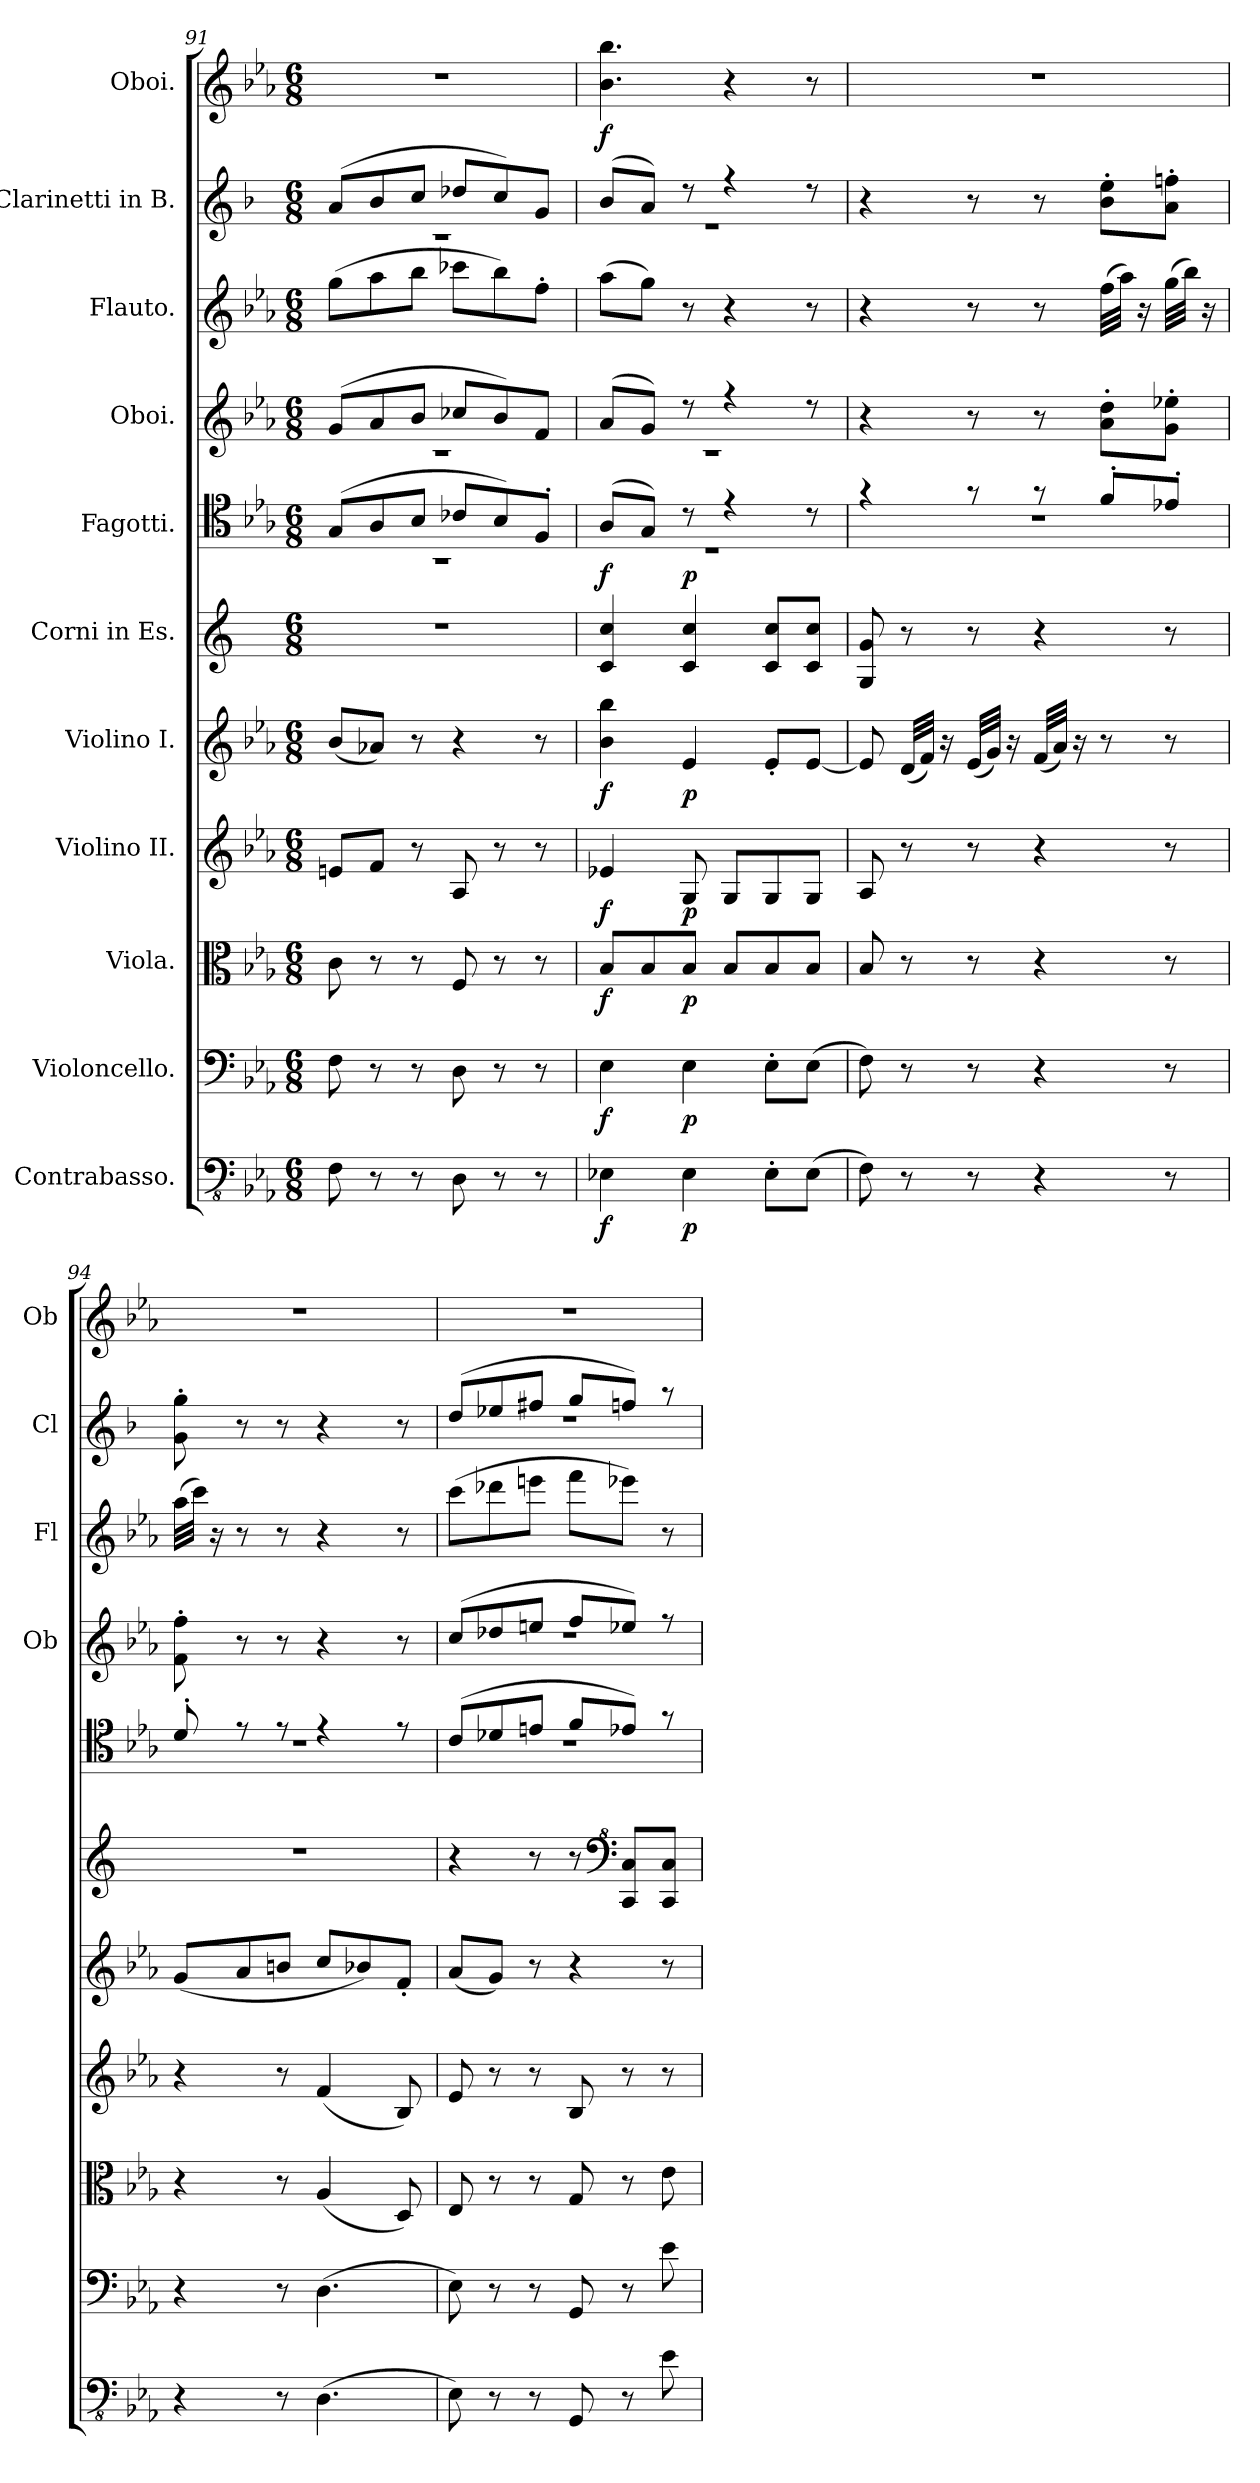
**kern	**dynam	**kern	**dynam	**kern	**dynam	**kern	**dynam	**kern	**dynam	**kern	**text	**dynam	**kern	**kern	**text	**kern	**kern	**kern	**dynam
*part11	*part11	*part10	*part10	*part9	*part9	*part8	*part8	*part7	*part7	*part6	*part6	*part6	*part5	*part4	*part4	*part3	*part2	*part1	*part1
*staff11	*staff11	*staff10	*staff10	*staff9	*staff9	*staff8	*staff8	*staff7	*staff7	*staff6	*staff6	*staff6	*staff5	*staff4	*staff4	*staff3	*staff2	*staff1	*staff1
*I"Contrabasso.	*	*I"Violoncello.	*	*I"Viola.	*	*I"Violino II.	*	*I"Violino I.	*	*I"Corni in Es.	*	*	*I"Fagotti.	*I"Oboi.	*	*I"Flauto.	*I"Clarinetti in B.	*I"Oboi.	*
*	*	*	*	*	*	*	*	*	*	*	*	*	*	*I'Ob	*	*I'Fl	*I'Cl	*I'Ob	*
*clefFv4	*	*clefF4	*	*clefC3	*	*clefG2	*	*clefG2	*	*clefG2	*	*	*clefC4	*clefG2	*	*clefG2	*clefG2	*clefG2	*
*	*	*	*	*	*	*	*	*	*	*ITrd5c9	*	*	*	*	*	*	*ITrd1c2	*	*
*k[b-e-a-]	*	*k[b-e-a-]	*	*k[b-e-a-]	*	*k[b-e-a-]	*	*k[b-e-a-]	*	*k[b-e-a-]	*	*	*k[b-e-a-]	*k[b-e-a-]	*	*k[b-e-a-]	*k[b-e-a-]	*k[b-e-a-]	*
*M6/8	*	*M6/8	*	*M6/8	*	*M6/8	*	*M6/8	*	*M6/8	*	*	*M6/8	*M6/8	*	*M6/8	*M6/8	*M6/8	*
=91	=91	=91	=91	=91	=91	=91	=91	=91	=91	=91	=91	=91	=91	=91	=91	=91	=91	=91	=91
*	*	*	*	*	*	*	*	*	*	*	*	*	*^	*^	*	*	*^	*	*
8FF\	.	8F\	.	8c\	.	8en/L	.	(<8b-/L	.	2.r	.	.	(>8G/L	2.r	(>8g/L	2.r	.	(>8gg\L	(>8g/L	2.r	2.r	.
8r	.	8r	.	8r	.	8f/J	.	8a-X/J)	.	.	.	.	8A-/	.	8a-/	.	.	8aa-\	8a-/	.	.	.
8r	.	8r	.	8r	.	8r	.	8r	.	.	.	.	8B-/J	.	8b-/J	.	.	8bb-\J	8b-/J	.	.	.
8DD\	.	8D\	.	8F/	.	8A-/	.	4r	.	.	.	.	8c-X/L	.	8cc-X/L	.	.	8ccc-X\L	8cc-X/L	.	.	.
8r	.	8r	.	8r	.	8r	.	.	.	.	.	.	8B-/)	.	8b-/)	.	.	8bb-\)	8b-/)	.	.	.
8r	.	8r	.	8r	.	8r	.	8r	.	.	.	.	8F'/J	.	8f/J	.	.	8ff'\J	8f/J	.	.	.
=92	=92	=92	=92	=92	=92	=92	=92	=92	=92	=92	=92	=92	=92	=92	=92	=92	=92	=92	=92	=92	=92	=92
!	!LO:DY:b	!	!LO:DY:b	!	!LO:DY:b	!	!LO:DY:b	!	!LO:DY:b	!	!	!LO:DY:b	!	!	!	!	!	!	!	!	!	!LO:DY:b
4EE-X\	f	4E-\	f	8B-/L	f	4e-X/	f	4b-\ 4bb-\	f	4E-/ 4e-/	.	f	(>8A-/L	2.r	(>8a-/L	2.r	.	(>8aa-\L	(>8a-/L	2.r	4.b-\ 4.bb-\	f
.	.	.	.	8B-/	.	.	.	.	.	.	.	.	8G/J)	.	8g/J)	.	.	8gg\J)	8g/J)	.	.	.
!	!LO:DY:b	!	!LO:DY:b	!	!LO:DY:b	!	!LO:DY:b	!	!LO:DY:b	!	!	!LO:DY:b	!	!	!	!	!	!	!	!	!	!
4EE-\	p	4E-\	p	8B-/J	p	8G/	p	4e-/	p	4E-/ 4e-/	.	p	8r	.	8r	.	.	8r	8r	.	.	.
.	.	.	.	8B-/L	.	8G/L	.	.	.	.	.	.	4r	.	4r	.	.	4r	4r	.	4r	.
8EE-'\L	.	8E-'\L	.	8B-/	.	8G/	.	8e-'/L	.	8E-/ 8e-/L	.	.	.	.	.	.	.	.	.	.	.	.
(>8EE-\J	.	(>8E-\J	.	8B-/J	.	8G/J	.	[8e-/J	.	8E-/ 8e-/J	.	.	8r	.	8r	.	.	8r	8r	.	8r	.
*	*	*	*	*	*	*	*	*	*	*	*	*	*	*	*v	*v	*	*	*v	*v	*	*
=93	=93	=93	=93	=93	=93	=93	=93	=93	=93	=93	=93	=93	=93	=93	=93	=93	=93	=93	=93	=93
8FF\)	.	8F\)	.	8B-/	.	8A-/	.	8e-/]	.	8BB-/ 8B-/	.	.	4r	2.rc	4r	.	4r	4r	2.r	.
8r	.	8r	.	8r	.	8r	.	(<32d/LLL	.	8r	.	.	.	.	.	.	.	.	.	.
.	.	.	.	.	.	.	.	32f/JJJ)	.	.	.	.	.	.	.	.	.	.	.	.
.	.	.	.	.	.	.	.	16r	.	.	.	.	.	.	.	.	.	.	.	.
8r	.	8r	.	8r	.	8r	.	(<32e-/LLL	.	8r	.	.	8r	.	8r	.	8r	8r	.	.
.	.	.	.	.	.	.	.	32g/JJJ)	.	.	.	.	.	.	.	.	.	.	.	.
.	.	.	.	.	.	.	.	16r	.	.	.	.	.	.	.	.	.	.	.	.
4r	.	4r	.	4r	.	4r	.	(<32f/LLL	.	4r	.	.	8r	.	8r	.	8r	8r	.	.
.	.	.	.	.	.	.	.	32a-/JJJ)	.	.	.	.	.	.	.	.	.	.	.	.
.	.	.	.	.	.	.	.	16r	.	.	.	.	.	.	.	.	.	.	.	.
.	.	.	.	.	.	.	.	8r	.	.	.	.	8f'/L	.	8a-\' 8dd\'L	.	(>32ff\LLL	8a-\' 8dd\'L	.	.
.	.	.	.	.	.	.	.	.	.	.	.	.	.	.	.	.	32aa-\JJJ)	.	.	.
.	.	.	.	.	.	.	.	.	.	.	.	.	.	.	.	.	16r	.	.	.
8r	.	8r	.	8r	.	8r	.	8r	.	8r	.	.	8e-X'/J	.	8g\' 8ee-X\'J	.	(>32gg\LLL	8g\' 8ee-X\'J	.	.
.	.	.	.	.	.	.	.	.	.	.	.	.	.	.	.	.	32bb-\JJJ)	.	.	.
.	.	.	.	.	.	.	.	.	.	.	.	.	.	.	.	.	16r	.	.	.
=94	=94	=94	=94	=94	=94	=94	=94	=94	=94	=94	=94	=94	=94	=94	=94	=94	=94	=94	=94	=94
4r	.	4r	.	4r	.	4r	.	(<8g/L	.	2.r	.	.	8d'/	2.rc	8f\' 8ff\'	.	(>32aa-\LLL	8f\' 8ff\'	2.r	.
.	.	.	.	.	.	.	.	.	.	.	.	.	.	.	.	.	32ccc\JJJ)	.	.	.
.	.	.	.	.	.	.	.	.	.	.	.	.	.	.	.	.	16r	.	.	.
.	.	.	.	.	.	.	.	8a-/	.	.	.	.	8r	.	8r	.	8r	8r	.	.
8r	.	8r	.	8r	.	8r	.	8bn/J	.	.	.	.	8r	.	8r	.	8r	8r	.	.
(>4.DD\	.	(>4.D\	.	(<4A-/	.	(<4f/	.	8cc/L	.	.	.	.	4r	.	4r	.	4r	4r	.	.
.	.	.	.	.	.	.	.	8b-X/)	.	.	.	.	.	.	.	.	.	.	.	.
.	.	.	.	8D/)	.	8B-/)	.	8f'/J	.	.	.	.	8r	.	8r	.	8r	8r	.	.
=95	=95	=95	=95	=95	=95	=95	=95	=95	=95	=95	=95	=95	=95	=95	=95	=95	=95	=95	=95	=95
!	!	!	!	!	!	!	!	!	!	!	!	!	!	!	!	!LO:LY:b	!	!	!	!
*	*	*	*	*	*	*	*	*	*	*	*	*	*	*	*^	*	*	*^	*	*
8EE-\)	.	8E-\)	.	8E-/	.	8e-/	.	(<8a-/L	.	4r	.	.	(>8c/L	2.rc	(>8cc/L	2.rdd	.	(>8ccc\L	(>8cc/L	2.rdd	2.r	.
8r	.	8r	.	8r	.	8r	.	8g/J)	.	.	.	.	8d-X/	.	8dd-X/	.	.	8ddd-X\	8dd-X/	.	.	.
8r	.	8r	.	8r	.	8r	.	8r	.	8r	.	.	8en/J	.	8een/J	.	.	8eeen\J	8een/J	.	.	.
8GGG/	.	8GG/	.	8G/	.	8B-/	.	4r	.	8r	.	.	8f/L	.	8ff/L	.	.	8fff\L	8ff/L	.	.	.
*	*	*	*	*	*	*	*	*	*	*clefF^4	*	*	*	*	*	*	*	*	*	*	*	*
!	!	!	!	!	!	!	!	!	!	!	!LO:LY:b	!	!	!	!	!	!	!	!	!	!	!
8r	.	8r	.	8r	.	8r	.	.	.	8EE-/ 8E-/L	.	.	8e-X/J)	.	8ee-X/J)	.	.	8eee-X\J)	8ee-X/J)	.	.	.
8E-\	.	8e-\	.	8e-\	.	8r	.	8r	.	8EE-/ 8E-/J	.	.	8r	.	8r	.	.	8r	8r	.	.	.
*	*	*	*	*	*	*	*	*	*	*	*	*	*v	*v	*	*	*	*	*v	*v	*	*
*	*	*	*	*	*	*	*	*	*	*	*	*	*	*v	*v	*	*	*	*	*
=	=	=	=	=	=	=	=	=	=	=	=	=	=	=	=	=	=	=	=
*-	*-	*-	*-	*-	*-	*-	*-	*-	*-	*-	*-	*-	*-	*-	*-	*-	*-	*-	*-
